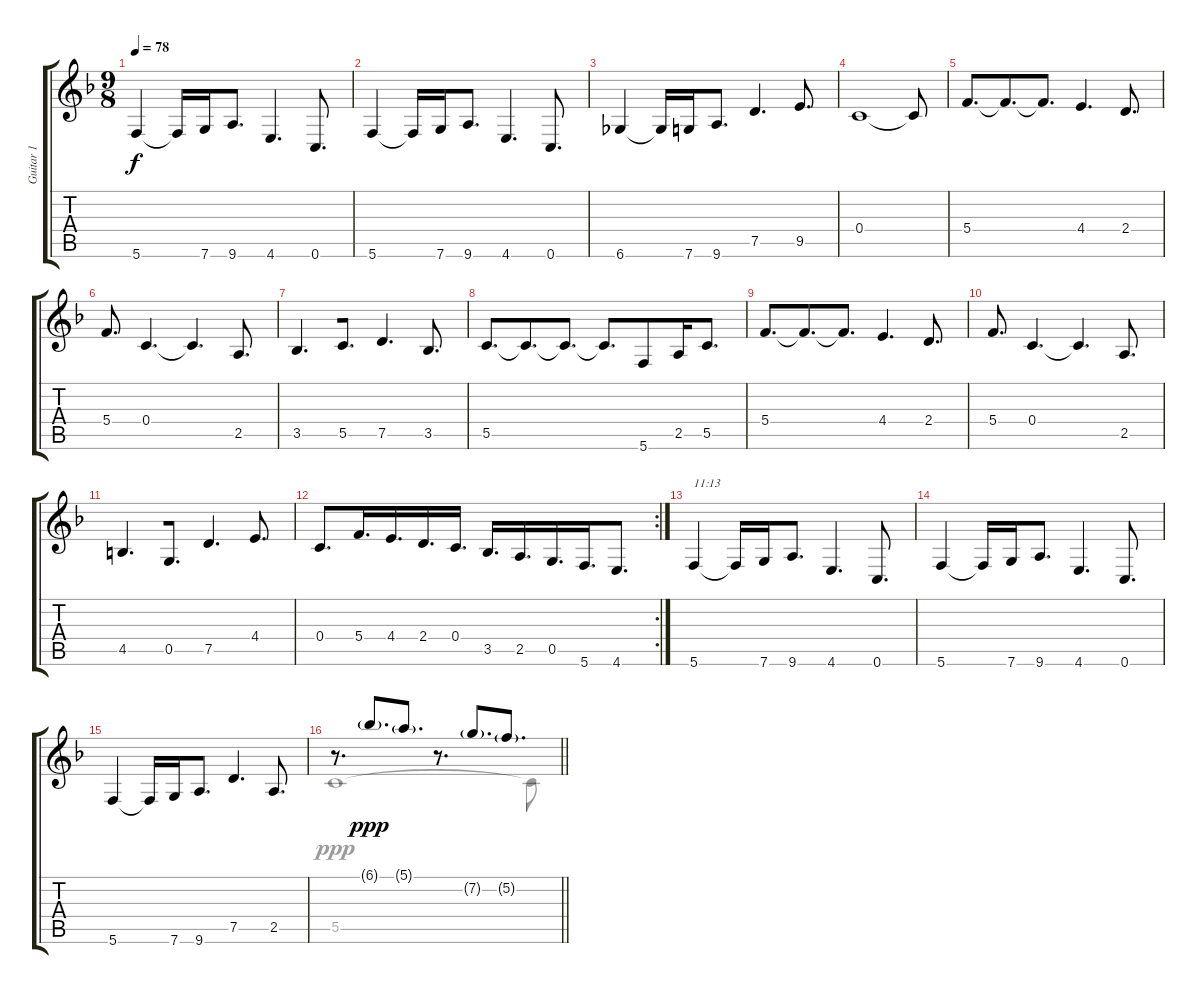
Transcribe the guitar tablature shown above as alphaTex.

\track ("Guitar 1" "Guitar 1") {instrument distortionguitar}
\staff {score tabs}
\tuning (E4 C4 G3 C3 G2 C2) {hide}
\voice
\ts (9 8)
\tempo 78
\clef g2
\ks f
5.6.4{dy f} 5.6{t}.16 7.6.16{beam merge} 9.6.8{d} 4.6.4{d} 0.6.8{d} |
5.6.4 5.6{t}.16 7.6.16{beam merge} 9.6.8{d} 4.6.4{d} 0.6.8{d} |
6.6.4 6.6{t}.16 7.6.16{beam merge} 9.6.8{d} 7.5.4{d} 9.5.8{d} |
0.4.1 0.4{t}.8 |
5.4.8{d} 5.4{t}.8{d beam merge} 5.4{t}.8{d} 4.4.4{d} 2.4.8{d} |
5.4.8{d} 0.4.4{d} 0.4{t}.4{d} 2.5.8{d} |
3.5.4{d beam merge} 5.5.8{d} 7.5.4{d} 3.5.8{d} |
5.5.8{d} 5.5{t}.8{d beam merge} 5.5{t}.8{d beam split} 5.5{t}.8{d beam merge} 5.6.8 2.5.16 5.5.8{d} |
5.4.8{d} 5.4{t}.8{d beam merge} 5.4{t}.8{d} 4.4.4{d} 2.4.8{d} |
5.4.8{d} 0.4.4{d} 0.4{t}.4{d} 2.5.8{d} |
4.5.4{d beam merge} 0.5.8{d} 7.5.4{d} 4.4.8{d} |
\rc 2
0.4.8{d} 5.4.16{d} 4.4.16{d beam merge} 2.4.16{d} 0.4.16{d beam split} 3.5.16{d} 2.5.16{d beam merge} 0.5.16{d} 5.6.16{d} 4.6.8{d} |
5.6.4{txt "11:13"} 5.6{t}.16 7.6.16{beam merge} 9.6.8{d} 4.6.4{d} 0.6.8{d} |
5.6.4 5.6{t}.16 7.6.16{beam merge} 9.6.8{d} 4.6.4{d} 0.6.8{d} |
5.6.4 5.6{t}.16 7.6.16{beam merge} 9.6.8{d} 7.5.4{d} 2.5.8{d} |
\barLineRight lightlight
r.8{d} 6.1{g}.8{d dy ppp beam merge} 5.1{g}.8{d} r.8{d} 7.2{g}.8{d} 5.2{g}.8{d}
\voice
\clef g2
\ottava regular
\simile none
\ks f
|
|
|
|
|
|
|
|
|
|
|
|
|
|
|
\barLineRight lightlight
5.5.1 5.5{t}.8
